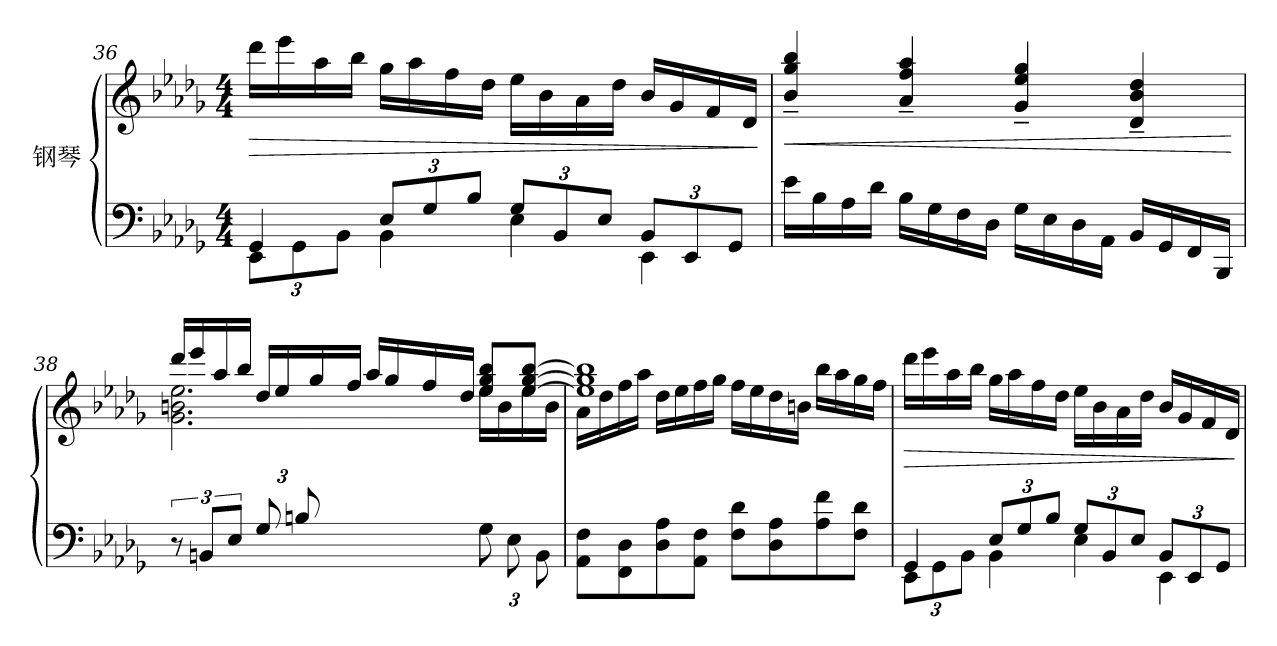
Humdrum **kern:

**kern	**kern	**dynam
*part1	*part1	*part1
*staff2	*staff1	*staff1/2
*I"钢琴	*	*
!!LO:LB:g=z
*clefF4	*clefG2	*
*k[b-e-a-d-g-]	*k[b-e-a-d-g-]	*
*M4/4	*M4/4	*
*Xbrackettup	*	*
=36	=36	=36
*^	*	*
!	!	!	!LO:HP:b
12EE-\L	4GG-/	16ddd-\LL	>
.	.	16eee-\	.
12GG-\	.	.	.
.	.	16aa-\	.
12BB-\J	.	.	.
.	.	16bb-\JJ	.
12E-/L	4BB-\	16gg-\LL	.
.	.	16aa-\	.
12G-/	.	.	.
.	.	16ff\	.
12B-/J	.	.	.
.	.	16dd-\JJ	.
12G-/L	4E-\	16ee-\LL	.
.	.	16b-\	.
12BB-/	.	.	.
.	.	16a-\	.
12E-/J	.	.	.
.	.	16dd-\JJ	.
12BB-/L	4EE-\	16b-/LL	.
.	.	16g-/	.
12EE-/	.	.	.
.	.	16f/	.
12GG-/J	.	.	.
.	.	16d-/JJ	.
*v	*v	*	*
.	.	]
=37	=37	=37
!	!	!LO:HP:b
16e-\LL	4b-/~ 4gg-/~ 4bb-/~	<
16B-\	.	.
16A-\	.	.
16d-\JJ	.	.
16B-\LL	4a-/~ 4ff/~ 4aa-/~	.
16G-\	.	.
16F\	.	.
16D-\JJ	.	.
16G-\LL	4g-/~ 4ee-/~ 4gg-/~	.
16E-\	.	.
16D-\	.	.
16AA-\JJ	.	.
16BB-/LL	4d-/~ 4b-/~ 4dd-/~	.
16GG-/	.	.
16FF/	.	.
16BBB-/JJ	.	.
.	.	[
!!LO:PB:g=z
=38	=38	=38
*brackettup	*	*
*	*^	*
*	*	*^	*
12r	2.g-\ 2.bn\ 2.ee-\	16ddd-/LL	12%5ryy	.
.	.	16eee-/	.	.
12BBn/L	.	.	.	.
.	.	16aa-/	.	.
12E-/J	.	.	.	.
.	.	16bb-/JJ	.	.
*Xbrackettup	*	*	*	*
12G-/L	.	16dd-/LL	.	.
.	.	16ee-/	.	.
12Bn/	.	.	.	.
.	.	16gg-/	.	.
3ryy	.	.	12e-\J	.
.	.	16ff/JJ	.	.
*	*	*	*Xbrackettup	*
.	.	16aa-/LL	12b\L	.
.	.	16gg-/	.	.
.	.	.	12g-\	.
.	.	16ff/	.	.
.	.	.	12e-\J	.
.	.	16dd-/JJ	.	.
12G-\L	8ee-/ 8gg-/ 8bb-/L	16ee-\LL	4ryy	.
.	.	16b\	.	.
12E-\	.	.	.	.
.	[8ee-/ [8gg-/ [8bb-/J	16ee-\	.	.
12BB\J	.	.	.	.
.	.	16b\JJ	.	.
*	*	*v	*v	*
=39	=39	=39	=39
8AA-\ 8F\L	1ee-] 1gg-] 1bb-]	16a-\LL	.
.	.	16dd-\	.
8FF\ 8D-\	.	16ff\	.
.	.	16aa-\JJ	.
*	*8va	*	*
8D-\ 8A-\	.	16ddd-\LL	.
.	.	16eee-\	.
8AA-\ 8F\J	.	16fff\	.
.	.	16ggg-\JJ	.
8F\ 8d-\L	.	16fff\LL	.
.	.	16eee-\	.
8D-\ 8A-\	.	16ddd-\	.
.	.	16bbn\JJ	.
*	*X8va	*	*
8A-\ 8f\	.	16bb-\LL	.
.	.	16aa-\	.
8F\ 8d-\J	.	16gg-\	.
.	.	16ff\JJ	.
!!LO:LB:g=z
=40	=40	=40	=40
*^	*	*	*
!	!	!	!	!LO:HP:b
*	*	*v	*v	*
12EE-\L	4GG-/	16ddd-\LL	>
.	.	16eee-\	.
12GG-\	.	.	.
.	.	16aa-\	.
12BB-\J	.	.	.
.	.	16bb-\JJ	.
12E-/L	4BB-\	16gg-\LL	.
.	.	16aa-\	.
12G-/	.	.	.
.	.	16ff\	.
12B-/J	.	.	.
.	.	16dd-\JJ	.
12G-/L	4E-\	16ee-\LL	.
.	.	16b-\	.
12BB-/	.	.	.
.	.	16a-\	.
12E-/J	.	.	.
.	.	16dd-\JJ	.
12BB-/L	4EE-\	16b-/LL	.
.	.	16g-/	.
12EE-/	.	.	.
.	.	16f/	.
12GG-/J	.	.	.
.	.	16d-/JJ	.
*v	*v	*	*
.	.	]
=	=	=
*-	*-	*-
